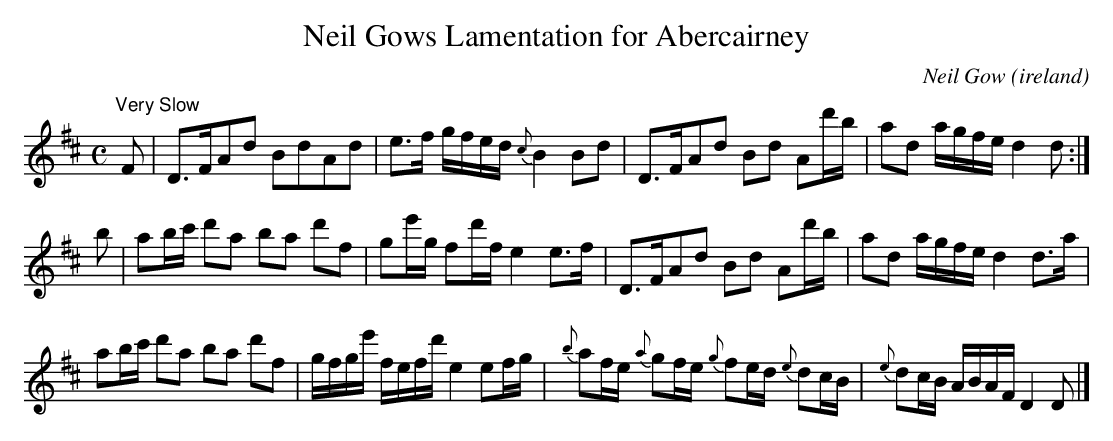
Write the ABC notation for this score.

X:1
T:Neil Gows Lamentation for Abercairney
O:ireland
C:Neil Gow
M:C
K:D
"Very Slow" F|\
D>FAd BdAd| e>f g/f/e/d/ {c}B2Bd|\
D>FAd Bd Ad'/b/| ad a/g/f/e/ d2d:|
b|\
ab/c'/ d'a ba d'f| ge'/g/ fd'/f/ e2e>f|\
D>FAd Bd Ad'/b/| ad a/g/f/e/ d2d>a|
ab/c'/ d'a ba d'f| g/f/g/e'/ f/e/f/d'/ e2ef/g/|\
{b}af/e/ {a}gf/e/ {g}fe/d/ {e}dc/B/| {e}dc/B/ A/B/A/F/ D2D |]
